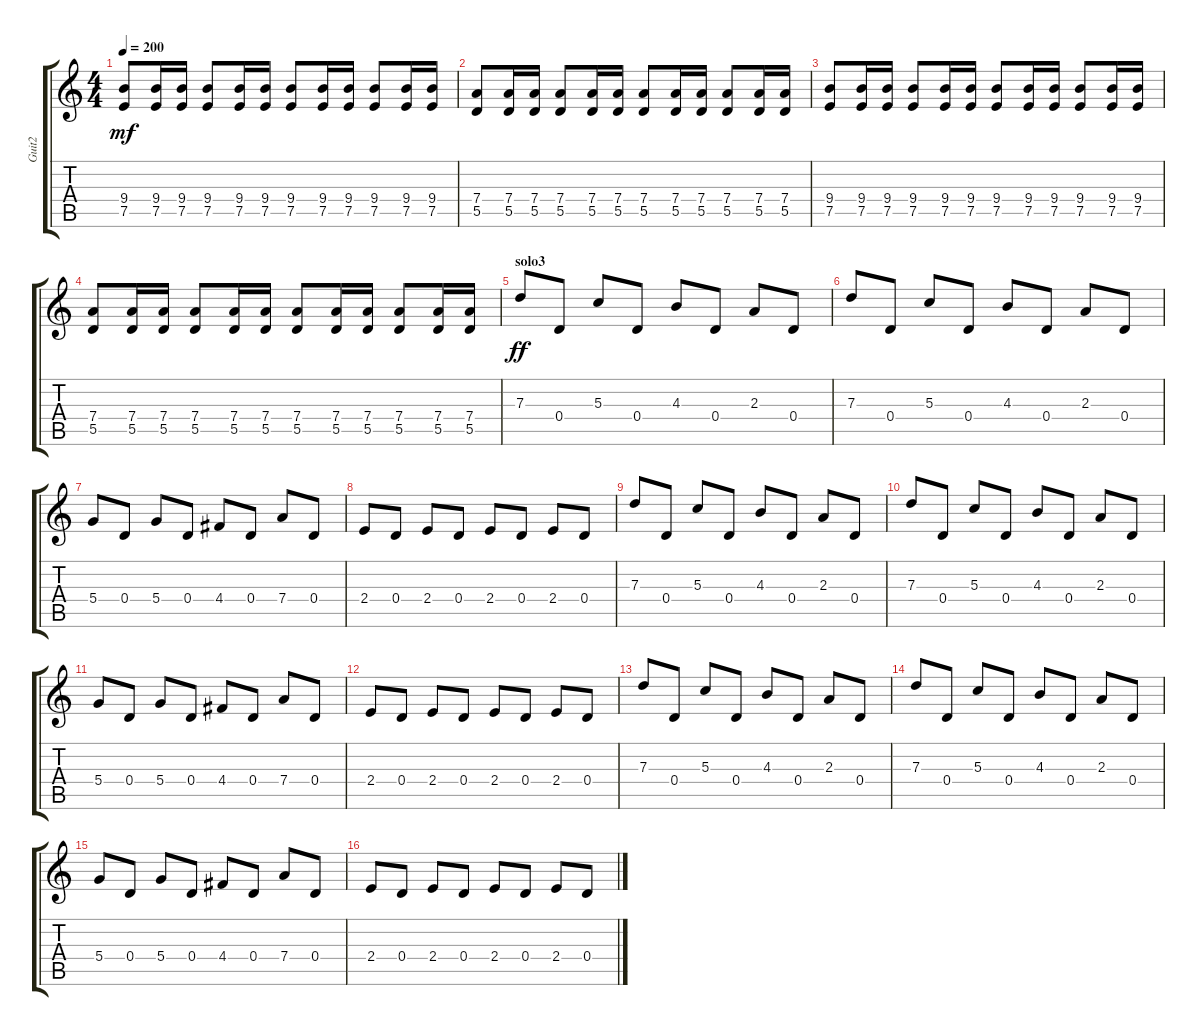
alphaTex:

\track ("Guit2" "Guit2") {instrument overdrivenguitar}
\staff {score tabs}
\tuning (E4 B3 G3 D3 A2 E2) {hide}
\ts (4 4)
\tempo 200
\clef g2
\ks c
(9.4 7.5).8{dy mf} (9.4 7.5).16 (9.4 7.5).16 (9.4 7.5).8 (9.4 7.5).16 (9.4 7.5).16 (9.4 7.5).8 (9.4 7.5).16 (9.4 7.5).16 (9.4 7.5).8 (9.4 7.5).16 (9.4 7.5).16 |
(7.4 5.5).8 (7.4 5.5).16 (7.4 5.5).16 (7.4 5.5).8 (7.4 5.5).16 (7.4 5.5).16 (7.4 5.5).8 (7.4 5.5).16 (7.4 5.5).16 (7.4 5.5).8 (7.4 5.5).16 (7.4 5.5).16 |
(9.4 7.5).8 (9.4 7.5).16 (9.4 7.5).16 (9.4 7.5).8 (9.4 7.5).16 (9.4 7.5).16 (9.4 7.5).8 (9.4 7.5).16 (9.4 7.5).16 (9.4 7.5).8 (9.4 7.5).16 (9.4 7.5).16 |
(7.4 5.5).8 (7.4 5.5).16 (7.4 5.5).16 (7.4 5.5).8 (7.4 5.5).16 (7.4 5.5).16 (7.4 5.5).8 (7.4 5.5).16 (7.4 5.5).16 (7.4 5.5).8 (7.4 5.5).16 (7.4 5.5).16 |
\section ("" "solo3")
7.3.8{dy ff} 0.4.8 5.3.8 0.4.8 4.3.8 0.4.8 2.3.8 0.4.8 |
7.3.8 0.4.8 5.3.8 0.4.8 4.3.8 0.4.8 2.3.8 0.4.8 |
5.4.8 0.4.8 5.4.8 0.4.8 4.4.8 0.4.8 7.4.8 0.4.8 |
2.4.8 0.4.8 2.4.8 0.4.8 2.4.8 0.4.8 2.4.8 0.4.8 |
7.3.8 0.4.8 5.3.8 0.4.8 4.3.8 0.4.8 2.3.8 0.4.8 |
7.3.8 0.4.8 5.3.8 0.4.8 4.3.8 0.4.8 2.3.8 0.4.8 |
5.4.8 0.4.8 5.4.8 0.4.8 4.4.8 0.4.8 7.4.8 0.4.8 |
2.4.8 0.4.8 2.4.8 0.4.8 2.4.8 0.4.8 2.4.8 0.4.8 |
7.3.8 0.4.8 5.3.8 0.4.8 4.3.8 0.4.8 2.3.8 0.4.8 |
7.3.8 0.4.8 5.3.8 0.4.8 4.3.8 0.4.8 2.3.8 0.4.8 |
5.4.8 0.4.8 5.4.8 0.4.8 4.4.8 0.4.8 7.4.8 0.4.8 |
2.4.8 0.4.8 2.4.8 0.4.8 2.4.8 0.4.8 2.4.8 0.4.8
